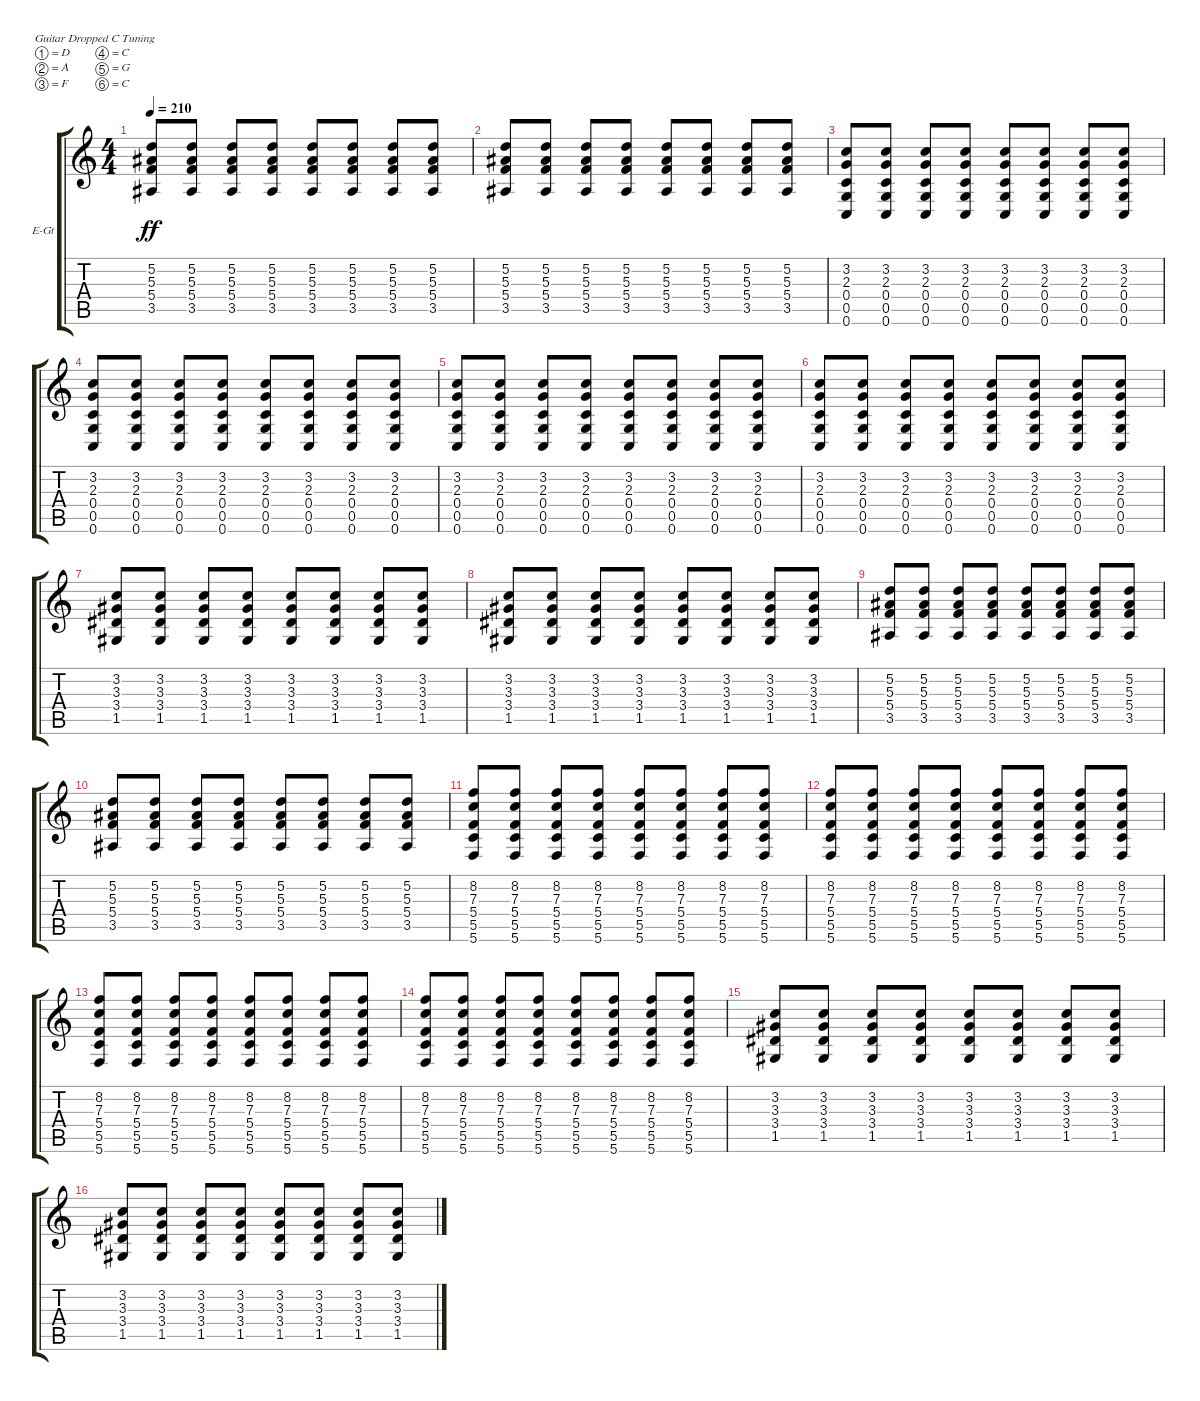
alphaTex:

\defaultSystemsLayout 4
\bracketExtendMode groupsimilarinstruments
\firstSystemTrackNameOrientation horizontal
\otherSystemsTrackNameOrientation horizontal
\track ("Right Guitar" "E-Gt") {instrument distortionguitar}
\staff {score tabs}
\tuning (D4 A3 F3 C3 G2 C2)
\ts (4 4)
\tempo 210
\clef g2
\ks c
(3.5 5.4 5.3 5.2).8{dy ff} (5.2 5.3 5.4 3.5).8 (5.2 5.3 5.4 3.5).8 (5.2 5.3 5.4 3.5).8 (5.2 5.3 5.4 3.5).8 (5.2 5.3 5.4 3.5).8 (5.2 5.3 5.4 3.5).8 (5.2 5.3 5.4 3.5).8 |
(3.5 5.4 5.3 5.2).8 (5.2 5.3 5.4 3.5).8 (5.2 5.3 5.4 3.5).8 (5.2 5.3 5.4 3.5).8 (5.2 5.3 5.4 3.5).8 (5.2 5.3 5.4 3.5).8 (5.2 5.3 5.4 3.5).8 (5.2 5.3 5.4 3.5).8 |
(0.6 0.5 0.4 2.3 3.2).8 (3.2 2.3 0.4 0.5 0.6).8 (3.2 2.3 0.4 0.5 0.6).8 (3.2 2.3 0.4 0.5 0.6).8 (3.2 2.3 0.4 0.5 0.6).8 (3.2 2.3 0.4 0.5 0.6).8 (3.2 2.3 0.4 0.5 0.6).8 (3.2 2.3 0.4 0.5 0.6).8 |
(0.6 0.5 0.4 2.3 3.2).8 (3.2 2.3 0.4 0.5 0.6).8 (3.2 2.3 0.4 0.5 0.6).8 (3.2 2.3 0.4 0.5 0.6).8 (3.2 2.3 0.4 0.5 0.6).8 (3.2 2.3 0.4 0.5 0.6).8 (3.2 2.3 0.4 0.5 0.6).8 (3.2 2.3 0.4 0.5 0.6).8 |
(0.6 0.5 0.4 2.3 3.2).8 (3.2 2.3 0.4 0.5 0.6).8 (3.2 2.3 0.4 0.5 0.6).8 (3.2 2.3 0.4 0.5 0.6).8 (3.2 2.3 0.4 0.5 0.6).8 (3.2 2.3 0.4 0.5 0.6).8 (3.2 2.3 0.4 0.5 0.6).8 (3.2 2.3 0.4 0.5 0.6).8 |
(0.6 0.5 0.4 2.3 3.2).8 (3.2 2.3 0.4 0.5 0.6).8 (3.2 2.3 0.4 0.5 0.6).8 (3.2 2.3 0.4 0.5 0.6).8 (3.2 2.3 0.4 0.5 0.6).8 (3.2 2.3 0.4 0.5 0.6).8 (3.2 2.3 0.4 0.5 0.6).8 (3.2 2.3 0.4 0.5 0.6).8 |
(1.5 3.4 3.3 3.2).8 (1.5 3.4 3.3 3.2).8 (3.2 3.3 3.4 1.5).8 (3.2 3.3 3.4 1.5).8 (3.2 3.3 3.4 1.5).8 (3.2 3.3 3.4 1.5).8 (3.2 3.3 3.4 1.5).8 (3.2 3.3 3.4 1.5).8 |
(1.5 3.4 3.3 3.2).8 (1.5 3.4 3.3 3.2).8 (3.2 3.3 3.4 1.5).8 (3.2 3.3 3.4 1.5).8 (3.2 3.3 3.4 1.5).8 (3.2 3.3 3.4 1.5).8 (3.2 3.3 3.4 1.5).8 (3.2 3.3 3.4 1.5).8 |
(3.5 5.4 5.3 5.2).8 (5.2 5.3 5.4 3.5).8 (5.2 5.3 5.4 3.5).8 (5.2 5.3 5.4 3.5).8 (5.2 5.3 5.4 3.5).8 (5.2 5.3 5.4 3.5).8 (5.2 5.3 5.4 3.5).8 (5.2 5.3 5.4 3.5).8 |
(3.5 5.4 5.3 5.2).8 (5.2 5.3 5.4 3.5).8 (5.2 5.3 5.4 3.5).8 (5.2 5.3 5.4 3.5).8 (5.2 5.3 5.4 3.5).8 (5.2 5.3 5.4 3.5).8 (5.2 5.3 5.4 3.5).8 (5.2 5.3 5.4 3.5).8 |
(5.6 5.5 5.4 7.3 8.2).8 (5.6 5.5 5.4 8.2 7.3).8 (5.6 5.5 5.4 8.2 7.3).8 (5.6 5.5 5.4 8.2 7.3).8 (5.6 5.5 5.4 8.2 7.3).8 (5.6 5.5 5.4 8.2 7.3).8 (5.6 5.5 5.4 8.2 7.3).8 (5.6 5.5 5.4 8.2 7.3).8 |
(5.6 5.5 5.4 7.3 8.2).8 (5.6 5.5 5.4 8.2 7.3).8 (5.6 5.5 5.4 8.2 7.3).8 (5.6 5.5 5.4 8.2 7.3).8 (5.6 5.5 5.4 8.2 7.3).8 (5.6 5.5 5.4 8.2 7.3).8 (5.6 5.5 5.4 8.2 7.3).8 (5.6 5.5 5.4 8.2 7.3).8 |
(5.6 5.5 5.4 7.3 8.2).8 (5.6 5.5 5.4 8.2 7.3).8 (5.6 5.5 5.4 8.2 7.3).8 (5.6 5.5 5.4 8.2 7.3).8 (5.6 5.5 5.4 8.2 7.3).8 (5.6 5.5 5.4 8.2 7.3).8 (5.6 5.5 5.4 8.2 7.3).8 (5.6 5.5 5.4 8.2 7.3).8 |
(5.6 5.5 5.4 7.3 8.2).8 (5.6 5.5 5.4 8.2 7.3).8 (5.6 5.5 5.4 8.2 7.3).8 (5.6 5.5 5.4 8.2 7.3).8 (5.6 5.5 5.4 8.2 7.3).8 (5.6 5.5 5.4 8.2 7.3).8 (5.6 5.5 5.4 8.2 7.3).8 (5.6 5.5 5.4 8.2 7.3).8 |
(1.5 3.4 3.3 3.2).8 (1.5 3.4 3.3 3.2).8 (3.2 3.3 3.4 1.5).8 (3.2 3.3 3.4 1.5).8 (3.2 3.3 3.4 1.5).8 (3.2 3.3 3.4 1.5).8 (3.2 3.3 3.4 1.5).8 (3.2 3.3 3.4 1.5).8 |
(1.5 3.4 3.3 3.2).8 (1.5 3.4 3.3 3.2).8 (3.2 3.3 3.4 1.5).8 (3.2 3.3 3.4 1.5).8 (3.2 3.3 3.4 1.5).8 (3.2 3.3 3.4 1.5).8 (3.2 3.3 3.4 1.5).8 (3.2 3.3 3.4 1.5).8
